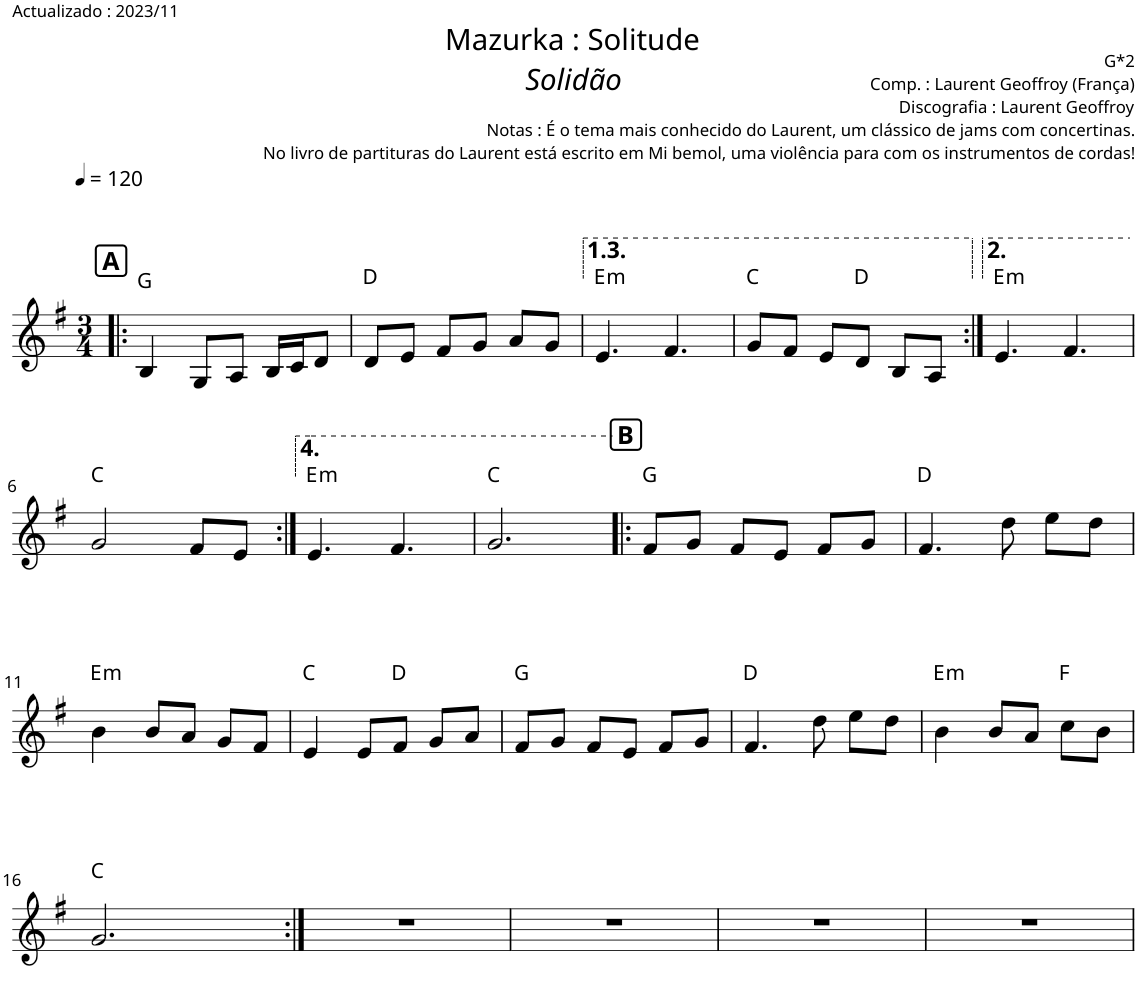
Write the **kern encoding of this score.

**kern	**harte
*part1	*part1
*staff1	*
*I"Piano	*
*I'Pno.	*
*clefG2	*
*k[f#]	*
*M3/4	*
*MM120	*
!!LO:REH:place=s1:a:B:cj:fs=12:t=A
=1!|:	=1!|:
4B/	G:maj
8G/L	.
8A/J	.
16B/LL	.
16c/J	.
8d/J	.
=2	=2
8d/L	D:maj
8e/J	.
8f#/L	.
8g/J	.
8a/L	.
8g/J	.
=3	=3
!	!LO:H:kt=m
4.e/	E:min
4.f#/	.
=4	=4
8g/L	C:maj
8f#/J	.
8e/L	.
8d/J	D:maj
8B/L	.
8A/J	.
=5:|!	=5:|!
!	!LO:H:kt=m
4.e/	E:min
4.f#/	.
!!LO:LB:g=z
=6	=6
2g/	C:maj
8f#/L	.
8e/J	.
=7:|!	=7:|!
!	!LO:H:kt=m
4.e/	E:min
4.f#/	.
=8	=8
2.g/	C:maj
!!LO:REH:place=s1:a:B:cj:fs=12:t=B
=9!|:	=9!|:
8f#/L	G:maj
8g/J	.
8f#/L	.
8e/J	.
8f#/L	.
8g/J	.
=10	=10
4.f#/	D:maj
8dd\	.
8ee\L	.
8dd\J	.
!!LO:LB:g=z
=11	=11
!	!LO:H:kt=m
4b\	E:min
8b/L	.
8a/J	.
8g/L	.
8f#/J	.
=12	=12
4e/	C:maj
8e/L	.
8f#/J	D:maj
8g/L	.
8a/J	.
=13	=13
8f#/L	G:maj
8g/J	.
8f#/L	.
8e/J	.
8f#/L	.
8g/J	.
=14	=14
4.f#/	D:maj
8dd\	.
8ee\L	.
8dd\J	.
=15	=15
!	!LO:H:kt=m
4b\	E:min
8b/L	.
8a/J	.
8cc\L	F:maj
8b\J	.
!!LO:LB:g=z
=16	=16
2.g/	C:maj
=17:|!	=17:|!
2.r	.
=18	=18
2.r	.
=19	=19
2.r	.
=20	=20
2.r	.
=	=
*-	*-
